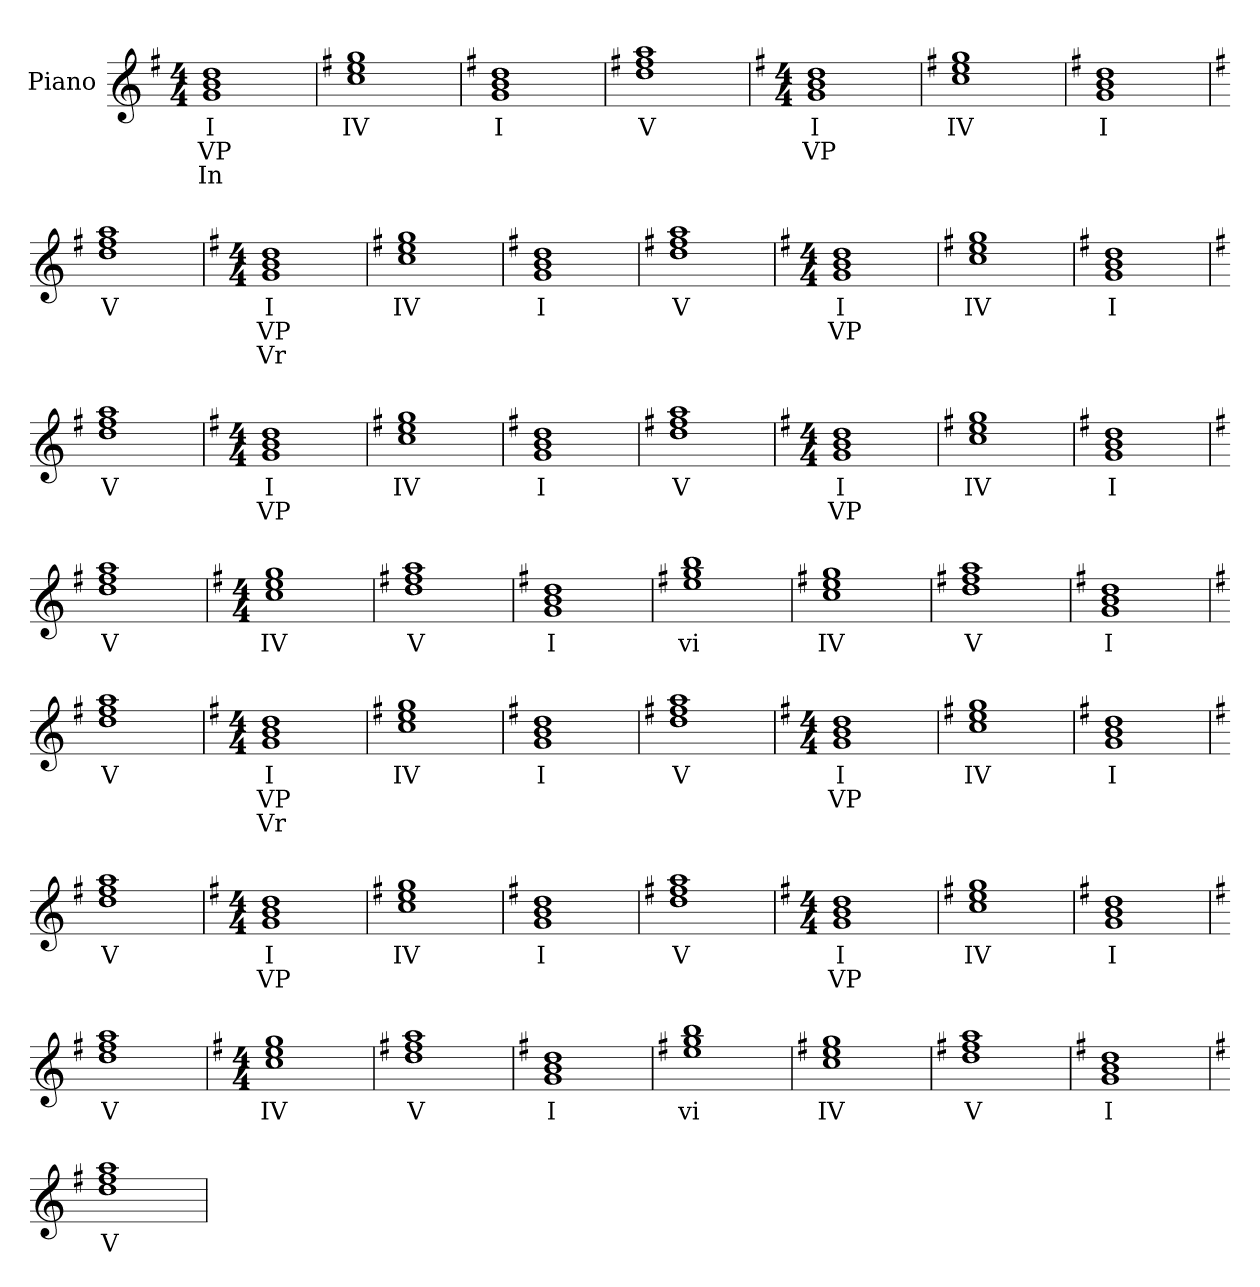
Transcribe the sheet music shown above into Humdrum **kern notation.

**kern	**text	**text	**text
*part1	*part1	*part1	*part1
*staff1	*staff1	*staff1	*staff1
*I"Piano	*	*	*
*I'Pno	*	*	*
*k[f#]	*	*	*
*G:	*	*	*
*M4/4	*	*	*
=	=	=	=
1g 1b 1dd	I	VP	In
=	=	=	=
*k[f#]	*	*	*
*G:	*	*	*
1cc 1ee 1gg	IV	.	.
=	=	=	=
*k[f#]	*	*	*
*G:	*	*	*
1g 1b 1dd	I	.	.
=	=	=	=
*k[f#]	*	*	*
*G:	*	*	*
1dd 1ff# 1aa	V	.	.
=	=	=	=
*k[f#]	*	*	*
*G:	*	*	*
*M4/4	*	*	*
1g 1b 1dd	I	VP	.
=	=	=	=
*k[f#]	*	*	*
*G:	*	*	*
1cc 1ee 1gg	IV	.	.
=	=	=	=
*k[f#]	*	*	*
*G:	*	*	*
1g 1b 1dd	I	.	.
=	=	=	=
*k[f#]	*	*	*
*G:	*	*	*
1dd 1ff# 1aa	V	.	.
=	=	=	=
*k[f#]	*	*	*
*G:	*	*	*
*M4/4	*	*	*
1g 1b 1dd	I	VP	Vr
=	=	=	=
*k[f#]	*	*	*
*G:	*	*	*
1cc 1ee 1gg	IV	.	.
=	=	=	=
*k[f#]	*	*	*
*G:	*	*	*
1g 1b 1dd	I	.	.
=	=	=	=
*k[f#]	*	*	*
*G:	*	*	*
1dd 1ff# 1aa	V	.	.
=	=	=	=
*k[f#]	*	*	*
*G:	*	*	*
*M4/4	*	*	*
1g 1b 1dd	I	VP	.
=	=	=	=
*k[f#]	*	*	*
*G:	*	*	*
1cc 1ee 1gg	IV	.	.
=	=	=	=
*k[f#]	*	*	*
*G:	*	*	*
1g 1b 1dd	I	.	.
=	=	=	=
*k[f#]	*	*	*
*G:	*	*	*
1dd 1ff# 1aa	V	.	.
=	=	=	=
*k[f#]	*	*	*
*G:	*	*	*
*M4/4	*	*	*
1g 1b 1dd	I	VP	.
=	=	=	=
*k[f#]	*	*	*
*G:	*	*	*
1cc 1ee 1gg	IV	.	.
=	=	=	=
*k[f#]	*	*	*
*G:	*	*	*
1g 1b 1dd	I	.	.
=	=	=	=
*k[f#]	*	*	*
*G:	*	*	*
1dd 1ff# 1aa	V	.	.
=	=	=	=
*k[f#]	*	*	*
*G:	*	*	*
*M4/4	*	*	*
1g 1b 1dd	I	VP	.
=	=	=	=
*k[f#]	*	*	*
*G:	*	*	*
1cc 1ee 1gg	IV	.	.
=	=	=	=
*k[f#]	*	*	*
*G:	*	*	*
1g 1b 1dd	I	.	.
=	=	=	=
*k[f#]	*	*	*
*G:	*	*	*
1dd 1ff# 1aa	V	.	.
=	=	=	=
*k[f#]	*	*	*
*G:	*	*	*
*M4/4	*	*	*
1cc 1ee 1gg	IV	.	.
=	=	=	=
*k[f#]	*	*	*
*G:	*	*	*
1dd 1ff# 1aa	V	.	.
=	=	=	=
*k[f#]	*	*	*
*G:	*	*	*
1g 1b 1dd	I	.	.
=	=	=	=
*k[f#]	*	*	*
*G:	*	*	*
1ee 1gg 1bb	vi	.	.
=	=	=	=
*k[f#]	*	*	*
*G:	*	*	*
1cc 1ee 1gg	IV	.	.
=	=	=	=
*k[f#]	*	*	*
*G:	*	*	*
1dd 1ff# 1aa	V	.	.
=	=	=	=
*k[f#]	*	*	*
*G:	*	*	*
1g 1b 1dd	I	.	.
=	=	=	=
*k[f#]	*	*	*
*G:	*	*	*
1dd 1ff# 1aa	V	.	.
=	=	=	=
*k[f#]	*	*	*
*G:	*	*	*
*M4/4	*	*	*
1g 1b 1dd	I	VP	Vr
=	=	=	=
*k[f#]	*	*	*
*G:	*	*	*
1cc 1ee 1gg	IV	.	.
=	=	=	=
*k[f#]	*	*	*
*G:	*	*	*
1g 1b 1dd	I	.	.
=	=	=	=
*k[f#]	*	*	*
*G:	*	*	*
1dd 1ff# 1aa	V	.	.
=	=	=	=
*k[f#]	*	*	*
*G:	*	*	*
*M4/4	*	*	*
1g 1b 1dd	I	VP	.
=	=	=	=
*k[f#]	*	*	*
*G:	*	*	*
1cc 1ee 1gg	IV	.	.
=	=	=	=
*k[f#]	*	*	*
*G:	*	*	*
1g 1b 1dd	I	.	.
=	=	=	=
*k[f#]	*	*	*
*G:	*	*	*
1dd 1ff# 1aa	V	.	.
=	=	=	=
*k[f#]	*	*	*
*G:	*	*	*
*M4/4	*	*	*
1g 1b 1dd	I	VP	.
=	=	=	=
*k[f#]	*	*	*
*G:	*	*	*
1cc 1ee 1gg	IV	.	.
=	=	=	=
*k[f#]	*	*	*
*G:	*	*	*
1g 1b 1dd	I	.	.
=	=	=	=
*k[f#]	*	*	*
*G:	*	*	*
1dd 1ff# 1aa	V	.	.
=	=	=	=
*k[f#]	*	*	*
*G:	*	*	*
*M4/4	*	*	*
1g 1b 1dd	I	VP	.
=	=	=	=
*k[f#]	*	*	*
*G:	*	*	*
1cc 1ee 1gg	IV	.	.
=	=	=	=
*k[f#]	*	*	*
*G:	*	*	*
1g 1b 1dd	I	.	.
=	=	=	=
*k[f#]	*	*	*
*G:	*	*	*
1dd 1ff# 1aa	V	.	.
=	=	=	=
*k[f#]	*	*	*
*G:	*	*	*
*M4/4	*	*	*
1cc 1ee 1gg	IV	.	.
=	=	=	=
*k[f#]	*	*	*
*G:	*	*	*
1dd 1ff# 1aa	V	.	.
=	=	=	=
*k[f#]	*	*	*
*G:	*	*	*
1g 1b 1dd	I	.	.
=	=	=	=
*k[f#]	*	*	*
*G:	*	*	*
1ee 1gg 1bb	vi	.	.
=	=	=	=
*k[f#]	*	*	*
*G:	*	*	*
1cc 1ee 1gg	IV	.	.
=	=	=	=
*k[f#]	*	*	*
*G:	*	*	*
1dd 1ff# 1aa	V	.	.
=	=	=	=
*k[f#]	*	*	*
*G:	*	*	*
1g 1b 1dd	I	.	.
=	=	=	=
*k[f#]	*	*	*
*G:	*	*	*
1dd 1ff# 1aa	V	.	.
=	=	=	=
*-	*-	*-	*-
